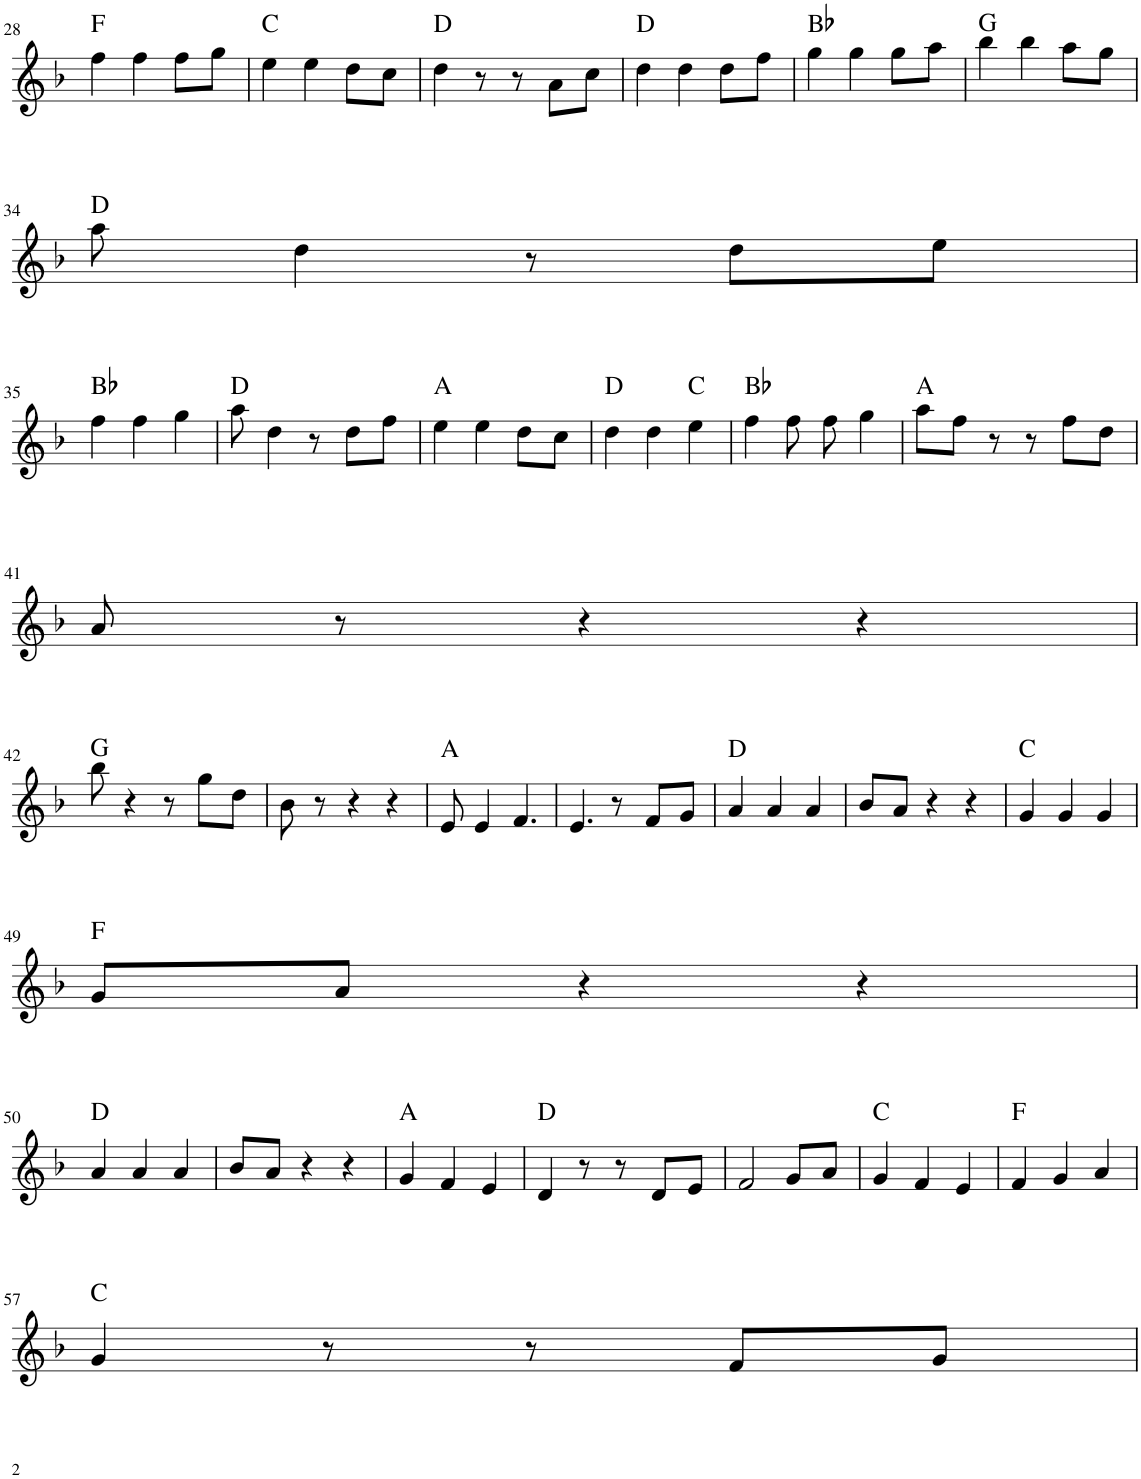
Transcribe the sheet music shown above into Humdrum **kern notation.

**kern	**harte
*part1	*part1
*staff1	*
*I"Piano	*
*I'Pno	*
!!LO:PB:g=z
*clefG2	*
*k[b-]	*
*M6/8	*
=28	=28
4ff\	F:maj
4ff\	.
8ff\L	.
8gg\J	.
=29	=29
4ee\	C:maj
4ee\	.
8dd\L	.
8cc\J	.
=30	=30
4dd\	D:maj
8r	.
8r	.
8a\L	.
8cc\J	.
=31	=31
4dd\	D:maj
4dd\	.
8dd\L	.
8ff\J	.
=32	=32
4gg\	Bb:maj
4gg\	.
8gg\L	.
8aa\J	.
=33	=33
4bb-\	G:maj
4bb-\	.
8aa\L	.
8gg\J	.
!!LO:LB:g=z
=34	=34
8aa\	D:maj
4dd\	.
8r	.
8dd\L	.
8ee\J	.
!!LO:LB:g=z
=35	=35
4ff\	Bb:maj
4ff\	.
4gg\	.
=36	=36
8aa\	D:maj
4dd\	.
8r	.
8dd\L	.
8ff\J	.
=37	=37
4ee\	A:maj
4ee\	.
8dd\L	.
8cc\J	.
=38	=38
4dd\	D:maj
4dd\	.
4ee\	C:maj
=39	=39
4ff\	Bb:maj
8ff\	.
8ff\	.
4gg\	.
=40	=40
8aa\L	A:maj
8ff\J	.
8r	.
8r	.
8ff\L	.
8dd\J	.
!!LO:LB:g=z
=41	=41
8a/	.
8r	.
4r	.
4r	.
!!LO:LB:g=z
=42	=42
8bb-\	G:maj
4r	.
8r	.
8gg\L	.
8dd\J	.
=43	=43
8b-\	.
8r	.
4r	.
4r	.
=44	=44
8e/	A:maj
4e/	.
4.f/	.
=45	=45
4.e/	.
8r	.
8f/L	.
8g/J	.
=46	=46
4a/	D:maj
4a/	.
4a/	.
=47	=47
8b-/L	.
8a/J	.
4r	.
4r	.
=48	=48
4g/	C:maj
4g/	.
4g/	.
!!LO:LB:g=z
=49	=49
8g/L	F:maj
8a/J	.
4r	.
4r	.
!!LO:LB:g=z
=50	=50
4a/	D:maj
4a/	.
4a/	.
=51	=51
8b-/L	.
8a/J	.
4r	.
4r	.
=52	=52
4g/	A:maj
4f/	.
4e/	.
=53	=53
4d/	D:maj
8r	.
8r	.
8d/L	.
8e/J	.
=54	=54
2f/	.
8g/L	.
8a/J	.
=55	=55
4g/	C:maj
4f/	.
4e/	.
=56	=56
4f/	F:maj
4g/	.
4a/	.
!!LO:LB:g=z
=57	=57
4g/	C:maj
8r	.
8r	.
8f/L	.
8g/J	.
=	=
*-	*-
